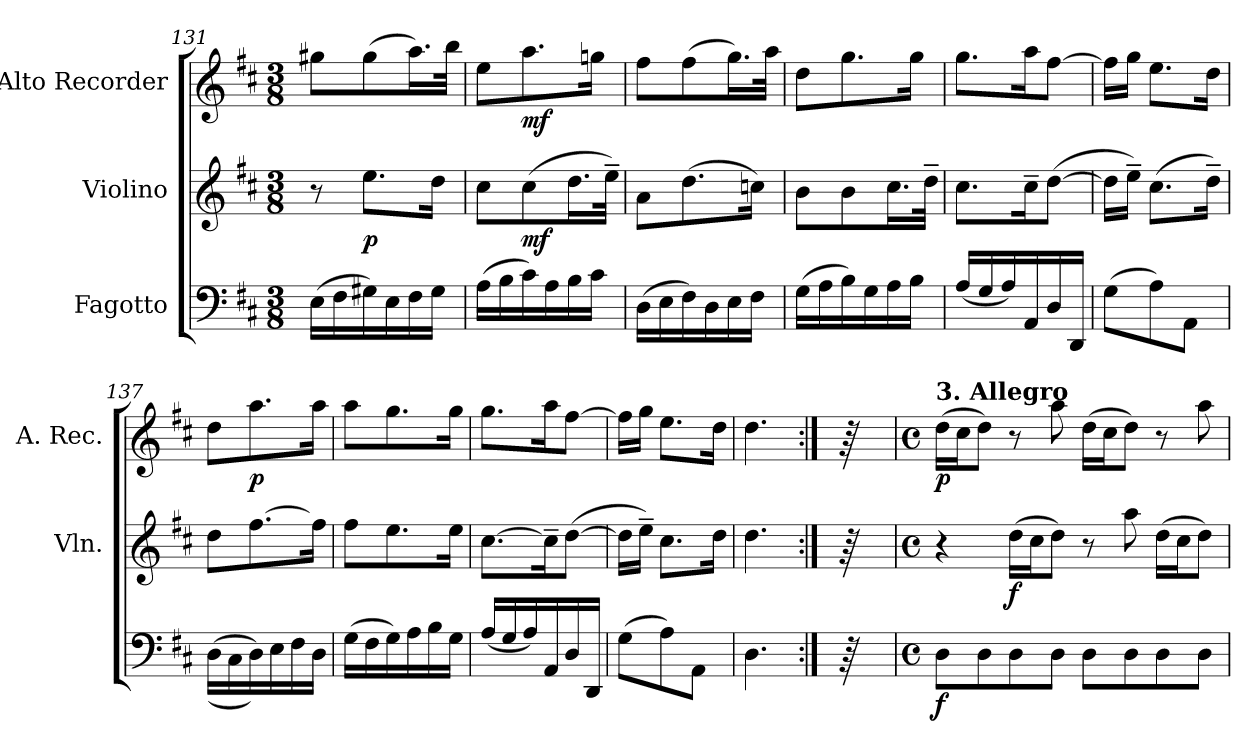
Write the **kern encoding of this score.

**kern	**dynam	**kern	**dynam	**kern	**dynam
*part3	*part3	*part2	*part2	*part1	*part1
*staff3	*staff3	*staff2	*staff2	*staff1	*staff1
*I"Fagotto	*	*I"Violino	*	*I"Alto Recorder	*
*	*	*I'Vln.	*	*I'A. Rec.	*
*clefF4	*	*clefG2	*	*clefG2	*
*k[f#c#]	*	*k[f#c#]	*	*k[f#c#]	*
*M3/8	*	*M3/8	*	*M3/8	*
=131	=131	=131	=131	=131	=131
(>16E\LL	.	8r	.	8gg#X\L	.
16F#\	.	.	.	.	.
!	!	!	!LO:DY:b	!	!
16G#X\)	.	8.ee\L	p	(>8gg#\	.
16E\	.	.	.	.	.
16F#\	.	.	.	16.aa\L)	.
16G#\JJ	.	16dd\Jk	.	.	.
.	.	.	.	32bb\JJk	.
=132	=132	=132	=132	=132	=132
(>16A\LL	.	8cc#\L	.	8ee\L	.
16B\	.	.	.	.	.
!	!	!	!LO:DY:b	!	!LO:DY:b
16c#\)	.	(>8cc#\	mf	8.aa\	mf
16A\	.	.	.	.	.
16B\	.	16.dd\L	.	.	.
16c#\JJ	.	.	.	16ggn\Jk	.
.	.	32ee~\JJk)	.	.	.
=133	=133	=133	=133	=133	=133
(>16D\LL	.	8a\L	.	8ff#\L	.
16E\	.	.	.	.	.
16F#\)	.	(>8.dd\	.	(>8ff#\	.
16D\	.	.	.	.	.
16E\	.	.	.	16.gg\L)	.
16F#\JJ	.	16ccn\Jk)	.	.	.
.	.	.	.	32aa\JJk	.
=134	=134	=134	=134	=134	=134
(>16G\LL	.	8b\L	.	8dd\L	.
16A\	.	.	.	.	.
16B\)	.	8b\	.	8.gg\	.
16G\	.	.	.	.	.
16A\	.	16.cc#\L	.	.	.
16B\JJ	.	.	.	16gg\Jk	.
.	.	32dd~\JJk	.	.	.
=135	=135	=135	=135	=135	=135
(16A/LL	.	8.cc#\L	.	8.gg\L	.
16G/	.	.	.	.	.
16A/)	.	.	.	.	.
16AA/	.	16cc#~\K	.	16aa\K	.
16D/	.	([8dd\J	.	[8ff#\J	.
16DD/JJ	.	.	.	.	.
=136	=136	=136	=136	=136	=136
(>8G\L	.	16dd\LL]	.	16ff#\LL]	.
.	.	16ee~\JJ)	.	16gg\JJ	.
8A\)	.	(>8.cc#\L	.	8.ee\L	.
8AA\J	.	.	.	.	.
.	.	16dd~\Jk)	.	16dd\Jk	.
=137	=137	=137	=137	=137	=137
(>(>16D\LL	.	8dd\L	.	8dd\L	.
16C#\	.	.	.	.	.
!	!	!	!	!	!LO:DY:b
16D\))	.	[8.ff#\	.	8.aa\	p
16E\	.	.	.	.	.
16F#\	.	.	.	.	.
16D\JJ	.	16ff#\Jk]	.	16aa\Jk	.
=138	=138	=138	=138	=138	=138
(>16G\LL	.	8ff#\L	.	8aa\L	.
16F#\	.	.	.	.	.
16G\)	.	8.ee\	.	8.gg\	.
16A\	.	.	.	.	.
16B\	.	.	.	.	.
16G\JJ	.	16ee\Jk	.	16gg\Jk	.
=139	=139	=139	=139	=139	=139
(16A/LL	.	[8.cc#\L	.	8.gg\L	.
16G/	.	.	.	.	.
16A/)	.	.	.	.	.
16AA/	.	16cc#~\K]	.	16aa\K	.
16D/	.	(>[8dd\J	.	[8ff#\J	.
16DD/JJ	.	.	.	.	.
=140	=140	=140	=140	=140	=140
(>8G\L	.	16dd\LL]	.	16ff#\LL]	.
.	.	16ee~\JJ)	.	16gg\JJ	.
8A\)	.	8.cc#\L	.	8.ee\L	.
8AA\J	.	.	.	.	.
.	.	16dd\Jk	.	16dd\Jk	.
=141	=141	=141	=141	=141	=141
4.D\	.	4.dd\	.	4.dd\	.
=141X1:|!	=141X1:|!	=141X1:|!	=141X1:|!	=141X1:|!	=141X1:|!
64r	.	64r	.	64r	.
!!LO:LB:g=z
=142	=142	=142	=142	=142	=142
*M4/4	*	*M4/4	*	*M4/4	*
*met(c)	*	*met(c)	*	*met(c)	*
*	*	*	*	*MM120	*
!	!	!	!	!LO:TX:a:B:t=3. Allegro	!
!	!LO:DY:b	!	!	!	!LO:DY:b
8D\L	f	4r	.	(>16dd\LL	p
.	.	.	.	16cc#\J	.
8D\	.	.	.	8dd\J)	.
!	!	!	!LO:DY:b	!	!
8D\	.	(>16dd\LL	f	8r	.
.	.	16cc#\J	.	.	.
8D\J	.	8dd\J)	.	8aa\	.
8D\L	.	8r	.	(>16dd\LL	.
.	.	.	.	16cc#\J	.
8D\	.	8aa\	.	8dd\J)	.
8D\	.	(>16dd\LL	.	8r	.
.	.	16cc#\J	.	.	.
8D\J	.	8dd\J)	.	8aa\	.
=	=	=	=	=	=
*-	*-	*-	*-	*-	*-
